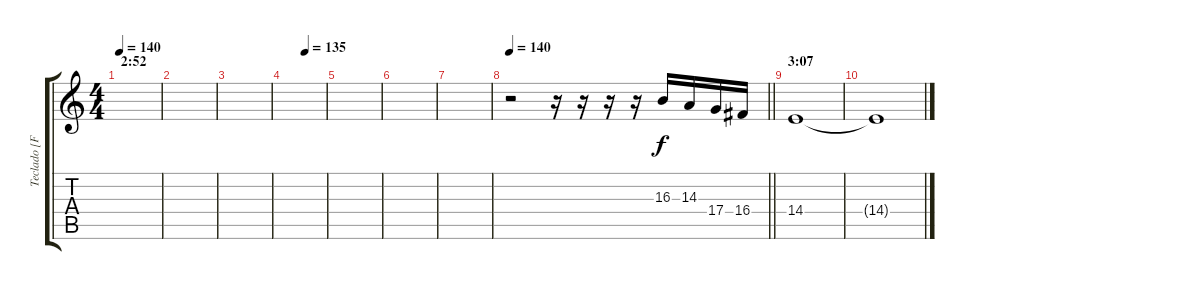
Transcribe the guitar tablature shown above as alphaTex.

\track ("Teclado [Fábio Ribeiro]" "Teclado [F") {instrument vibraphone}
\staff {score tabs}
\tuning (E4 B3 G3 D3 A2 E2) {hide}
\ts (4 4)
\section ("" "2:52")
\tempo 140
\clef g2
\ks c
|
|
|
\tempo (135 0.5)
|
|
|
|
\tempo 140
\barLineRight lightlight
r.2{volume 16} r.16 r.16 r.16 r.16 16.3.16 14.3.16 17.4.16 16.4.16 |
\section ("" "3:07")
14.4.1 |
14.4{t}.1
